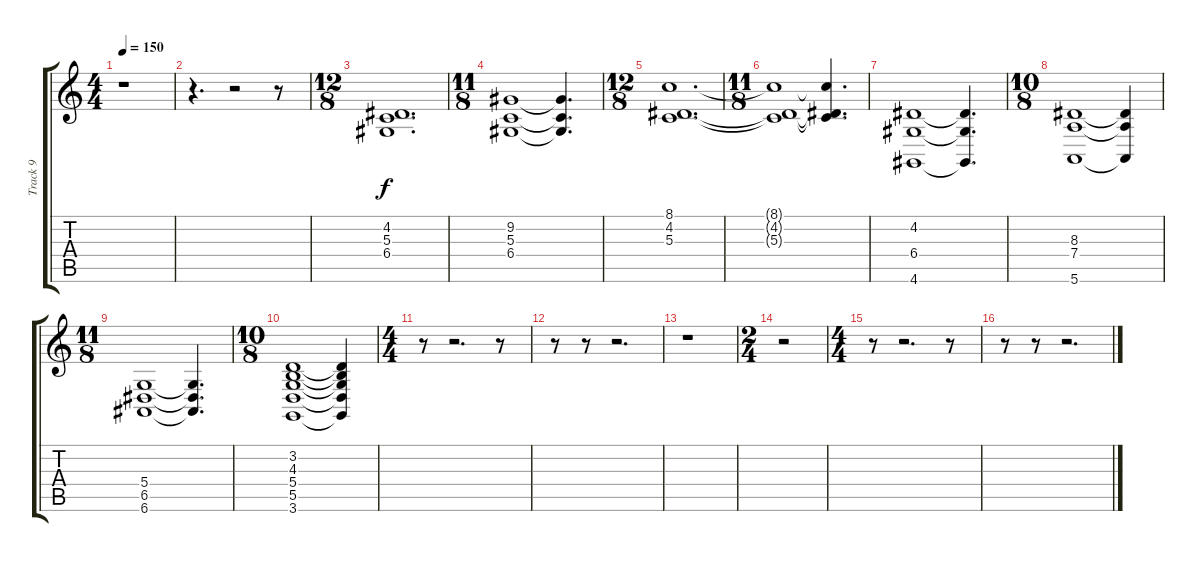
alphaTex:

\track ("Track 9" "Track 9") {instrument choiraahs}
\staff {score tabs}
\tuning (E4 B3 G3 D3 A2 E2) {hide}
\ts (4 4)
\tempo 150
\clef g2
\ks c
r.1{dy mf} |
r.4{d} r.2 r.8 |
\ts (12 8)
(4.2 5.3 6.4).1{d dy f} |
\ts (11 8)
(9.2 5.3 6.4).1 (9.2{t} 5.3{t} 6.4{t}).4{d} |
\ts (12 8)
(8.1 4.2 5.3).1{d} |
\ts (11 8)
(8.1{t} 4.2{t} 5.3{t}).1 (8.1{t} 4.2{t} 5.3{t}).4{d} |
(4.2 6.4 4.6).1 (4.2{t} 6.4{t} 4.6{t}).4{d} |
\ts (10 8)
(8.3 7.4 5.6).1 (8.3{t} 7.4{t} 5.6{t}).4 |
\ts (11 8)
(5.4 6.5 6.6).1 (5.4{t} 6.5{t} 6.6{t}).4{d} |
\ts (10 8)
(3.2 4.3 5.4 5.5 3.6).1 (3.2{t} 4.3{t} 5.4{t} 5.5{t} 3.6{t}).4 |
\ts (4 4)
r.8 r.2{d} r.8 |
r.8 r.8 r.2{d} |
r.1 |
\ts (2 4)
r.2 |
\ts (4 4)
r.8 r.2{d} r.8 |
r.8 r.8 r.2{d}
